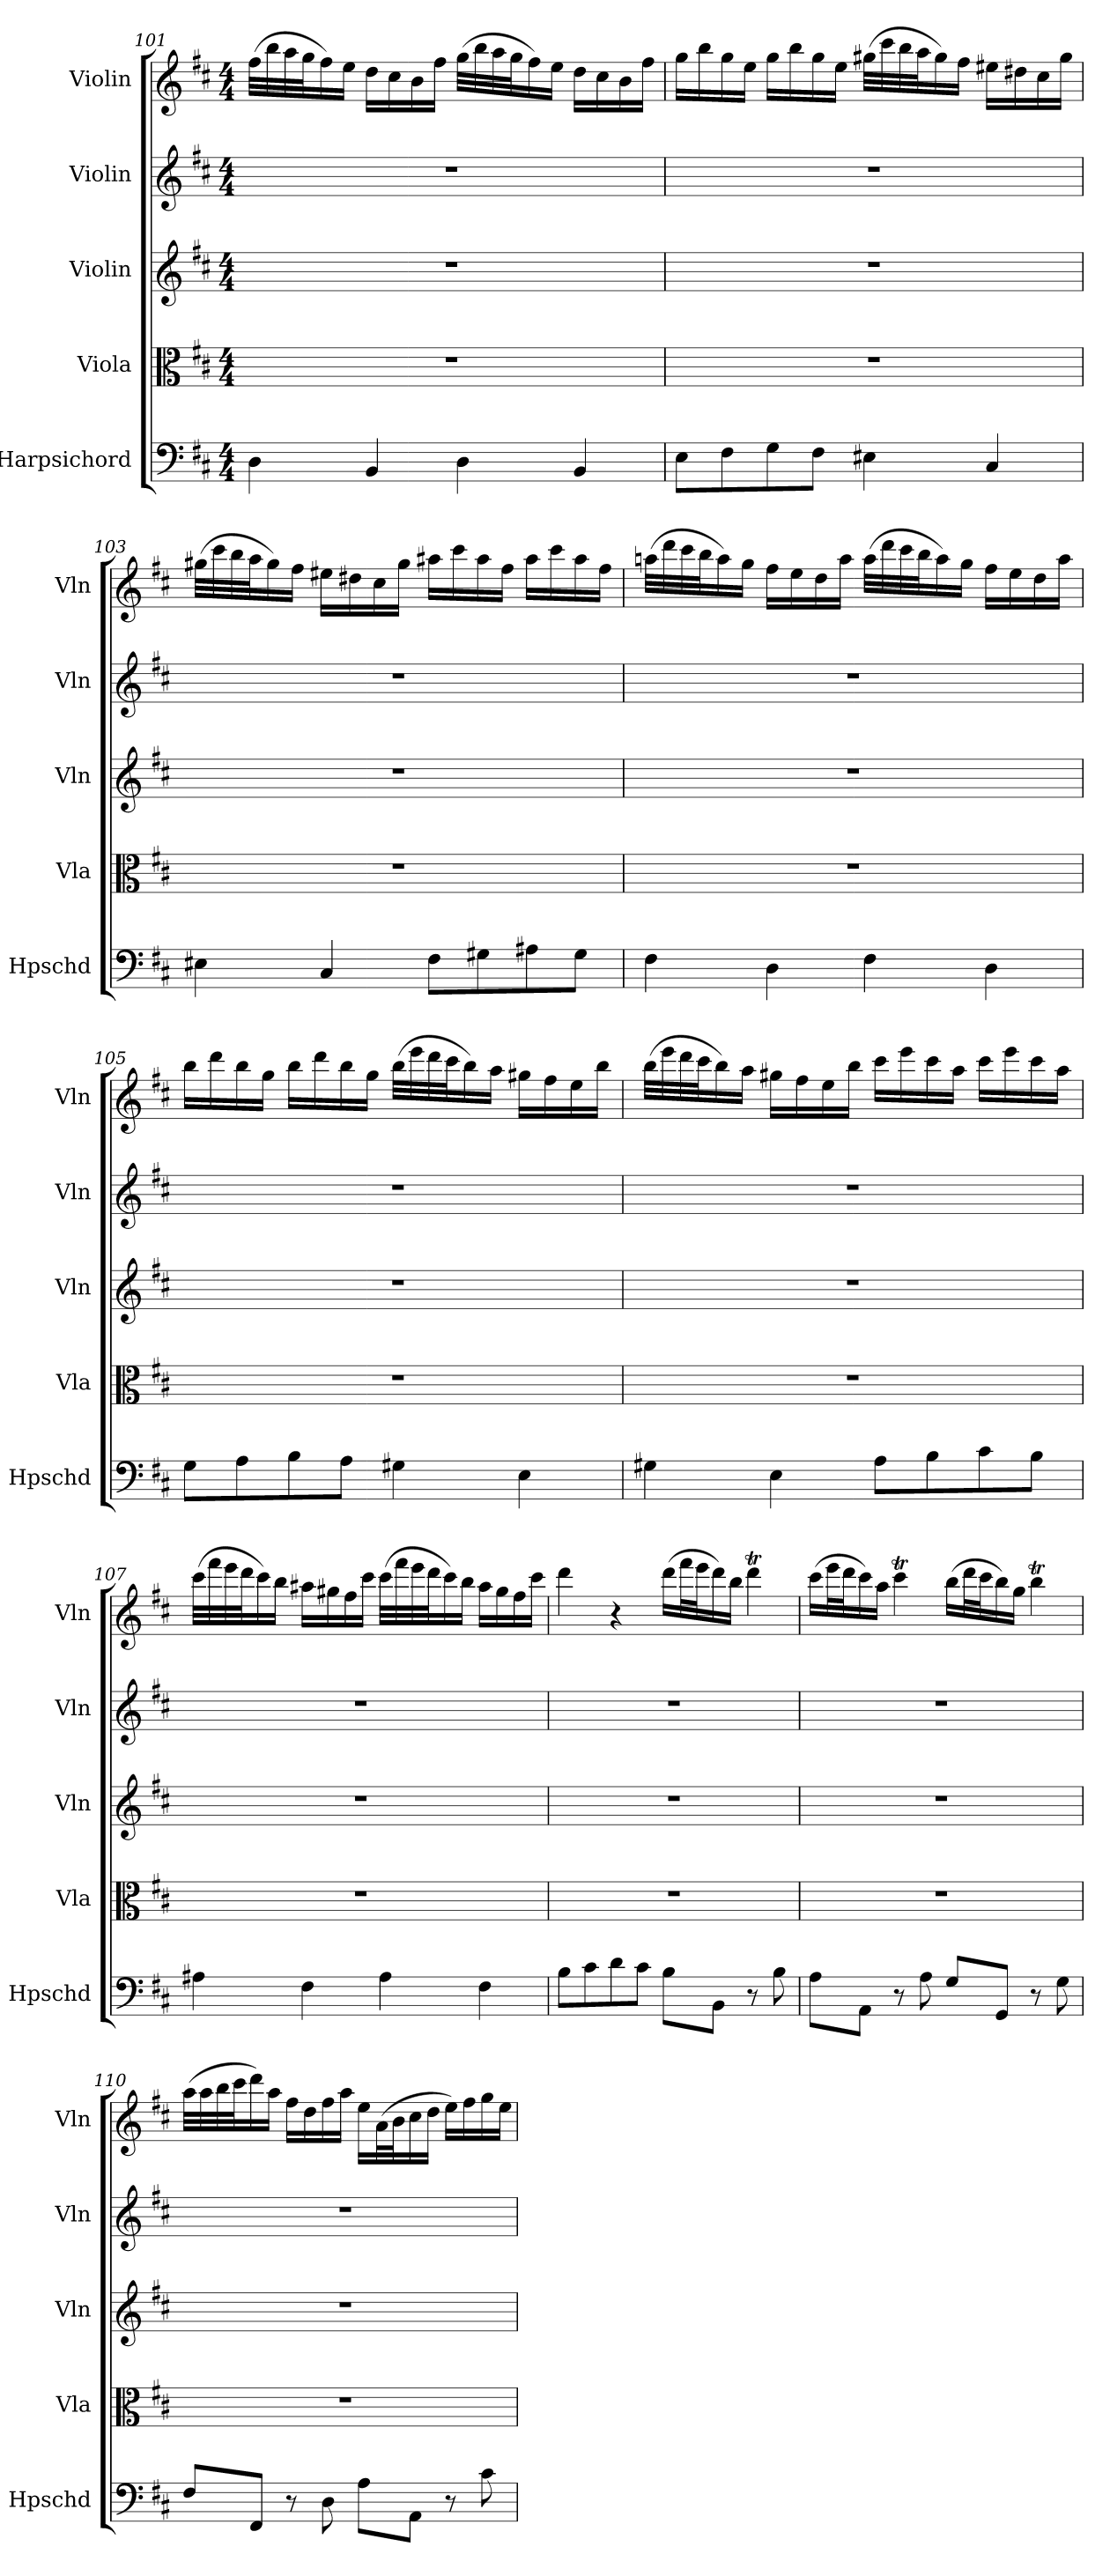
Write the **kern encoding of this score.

**kern	**kern	**kern	**kern	**kern
*part5	*part4	*part3	*part2	*part1
*staff5	*staff4	*staff3	*staff2	*staff1
*I"Harpsichord	*I"Viola	*I"Violin	*I"Violin	*I"Violin
*I'Hpschd	*I'Vla	*I'Vln	*I'Vln	*I'Vln
*clefF4	*clefC3	*clefG2	*clefG2	*clefG2
*k[f#c#]	*k[f#c#]	*k[f#c#]	*k[f#c#]	*k[f#c#]
*D:	*D:	*D:	*D:	*D:
*M4/4	*M4/4	*M4/4	*M4/4	*M4/4
=101	=101	=101	=101	=101
4D\	1r	1r	1r	(32ff#\LLL
.	.	.	.	32bb\
.	.	.	.	32aa\
.	.	.	.	32gg\J
.	.	.	.	16ff#\)
.	.	.	.	16ee\JJ
4BB/	.	.	.	16dd\LL
.	.	.	.	16cc#\
.	.	.	.	16b\
.	.	.	.	16ff#\JJ
4D\	.	.	.	(32gg\LLL
.	.	.	.	32bb\
.	.	.	.	32aa\
.	.	.	.	32gg\J
.	.	.	.	16ff#\)
.	.	.	.	16ee\JJ
4BB/	.	.	.	16dd\LL
.	.	.	.	16cc#\
.	.	.	.	16b\
.	.	.	.	16ff#\JJ
=102	=102	=102	=102	=102
8E\L	1r	1r	1r	16gg\LL
.	.	.	.	16bb\
8F#\	.	.	.	16gg\
.	.	.	.	16ee\JJ
8G\	.	.	.	16gg\LL
.	.	.	.	16bb\
8F#\J	.	.	.	16gg\
.	.	.	.	16ee\JJ
4E#X\	.	.	.	(32gg#X\LLL
.	.	.	.	32ccc#\
.	.	.	.	32bb\
.	.	.	.	32aa\J
.	.	.	.	16gg#\)
.	.	.	.	16ff#\JJ
4C#/	.	.	.	16ee#X\LL
.	.	.	.	16dd#X\
.	.	.	.	16cc#\
.	.	.	.	16gg#\JJ
=103	=103	=103	=103	=103
4E#X\	1r	1r	1r	(32gg#X\LLL
.	.	.	.	32ccc#\
.	.	.	.	32bb\
.	.	.	.	32aa\J
.	.	.	.	16gg#\)
.	.	.	.	16ff#\JJ
4C#/	.	.	.	16ee#X\LL
.	.	.	.	16dd#X\
.	.	.	.	16cc#\
.	.	.	.	16gg#\JJ
8F#\L	.	.	.	16aa#X\LL
.	.	.	.	16ccc#\
8G#X\	.	.	.	16aa#\
.	.	.	.	16ff#\JJ
8A#X\	.	.	.	16aa#\LL
.	.	.	.	16ccc#\
8G#\J	.	.	.	16aa#\
.	.	.	.	16ff#\JJ
=104	=104	=104	=104	=104
4F#\	1r	1r	1r	(32aan\LLL
.	.	.	.	32ddd\
.	.	.	.	32ccc#\
.	.	.	.	32bb\J
.	.	.	.	16aa\)
.	.	.	.	16gg\JJ
4D\	.	.	.	16ff#\LL
.	.	.	.	16ee\
.	.	.	.	16dd\
.	.	.	.	16aa\JJ
4F#\	.	.	.	(32aa\LLL
.	.	.	.	32ddd\
.	.	.	.	32ccc#\
.	.	.	.	32bb\J
.	.	.	.	16aa\)
.	.	.	.	16gg\JJ
4D\	.	.	.	16ff#\LL
.	.	.	.	16ee\
.	.	.	.	16dd\
.	.	.	.	16aa\JJ
=105	=105	=105	=105	=105
8G\L	1r	1r	1r	16bb\LL
.	.	.	.	16ddd\
8A\	.	.	.	16bb\
.	.	.	.	16gg\JJ
8B\	.	.	.	16bb\LL
.	.	.	.	16ddd\
8A\J	.	.	.	16bb\
.	.	.	.	16gg\JJ
4G#X\	.	.	.	(32bb\LLL
.	.	.	.	32eee\
.	.	.	.	32ddd\
.	.	.	.	32ccc#\J
.	.	.	.	16bb\)
.	.	.	.	16aa\JJ
4E\	.	.	.	16gg#X\LL
.	.	.	.	16ff#\
.	.	.	.	16ee\
.	.	.	.	16bb\JJ
=106	=106	=106	=106	=106
4G#X\	1r	1r	1r	(32bb\LLL
.	.	.	.	32eee\
.	.	.	.	32ddd\
.	.	.	.	32ccc#\J
.	.	.	.	16bb\)
.	.	.	.	16aa\JJ
4E\	.	.	.	16gg#X\LL
.	.	.	.	16ff#\
.	.	.	.	16ee\
.	.	.	.	16bb\JJ
8A\L	.	.	.	16ccc#\LL
.	.	.	.	16eee\
8B\	.	.	.	16ccc#\
.	.	.	.	16aa\JJ
8c#\	.	.	.	16ccc#\LL
.	.	.	.	16eee\
8B\J	.	.	.	16ccc#\
.	.	.	.	16aa\JJ
=107	=107	=107	=107	=107
4A#X\	1r	1r	1r	(32ccc#\LLL
.	.	.	.	32fff#\
.	.	.	.	32eee\
.	.	.	.	32ddd\J
.	.	.	.	16ccc#\)
.	.	.	.	16bb\JJ
4F#\	.	.	.	16aa#X\LL
.	.	.	.	16gg#X\
.	.	.	.	16ff#\
.	.	.	.	16ccc#\JJ
4A#\	.	.	.	(32ccc#\LLL
.	.	.	.	32fff#\
.	.	.	.	32eee\
.	.	.	.	32ddd\J
.	.	.	.	16ccc#\)
.	.	.	.	16bb\JJ
4F#\	.	.	.	16aa#\LL
.	.	.	.	16gg#\
.	.	.	.	16ff#\
.	.	.	.	16ccc#\JJ
=108	=108	=108	=108	=108
8B\L	1r	1r	1r	4ddd\
8c#\	.	.	.	.
8d\	.	.	.	4r
8c#\J	.	.	.	.
8B\L	.	.	.	(16ddd\LL
.	.	.	.	32fff#\L
.	.	.	.	32eee\J
8BB\J	.	.	.	16ddd\)
.	.	.	.	16bb\JJ
8r	.	.	.	4dddT\
8B\	.	.	.	.
=109	=109	=109	=109	=109
8A\L	1r	1r	1r	(16ccc#\LL
.	.	.	.	32eee\L
.	.	.	.	32ddd\J
8AA\J	.	.	.	16ccc#\)
.	.	.	.	16aa\JJ
8r	.	.	.	4ccc#t\
8A\	.	.	.	.
8G/L	.	.	.	(16bb\LL
.	.	.	.	32ddd\L
.	.	.	.	32ccc#\J
8GG/J	.	.	.	16bb\)
.	.	.	.	16gg\JJ
8r	.	.	.	4bbT\
8G\	.	.	.	.
=110	=110	=110	=110	=110
8F#/L	1r	1r	1r	(32aa\LLL
.	.	.	.	32aa\
.	.	.	.	32bb\
.	.	.	.	32ccc#\J
8FF#/J	.	.	.	16ddd\)
.	.	.	.	16aa\JJ
8r	.	.	.	16ff#\LL
.	.	.	.	16dd\
8D\	.	.	.	16ff#\
.	.	.	.	16aa\JJ
8A\L	.	.	.	16ee\LL
.	.	.	.	(32a\L
.	.	.	.	32b\J
8AA\J	.	.	.	16cc#\
.	.	.	.	16dd\JJ
8r	.	.	.	16ee\LL)
.	.	.	.	16ff#\
8c#\	.	.	.	16gg\
.	.	.	.	16ee\JJ
=	=	=	=	=
*-	*-	*-	*-	*-
